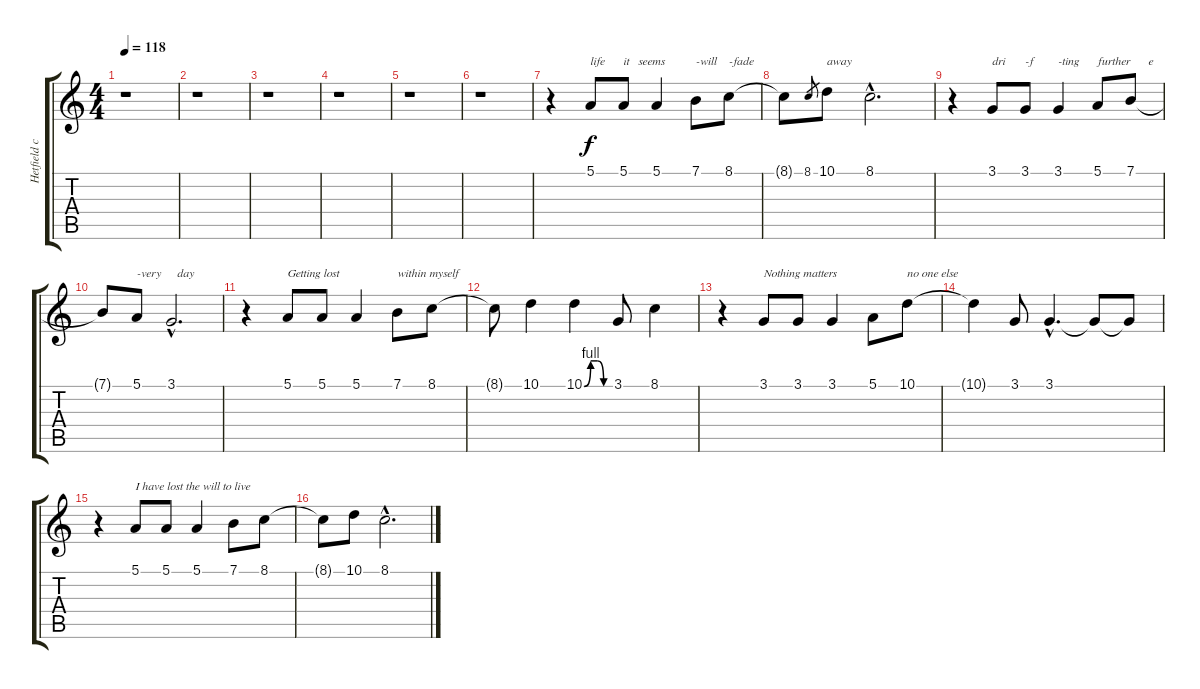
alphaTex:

\track ("Hetfield chant" "Hetfield c") {instrument stringensemble1}
\staff {score tabs}
\tuning (E4 B3 G3 D3 A2 E2) {hide}
\ts (4 4)
\tempo 118
\clef g2
\ks c
r.1{dy f} |
r.1 |
r.1 |
r.1 |
r.1 |
r.1 |
r.4 5.1.8{txt "life"} 5.1.8{txt "it   seems     "} 5.1.4 7.1.8{txt "-will"} 8.1.8{txt "-fade"} |
8.1{t}.8 8.1.8{gr} 10.1.8{txt "away"} 8.1{hac}.2{d} |
r.4 3.1.8{txt "dri"} 3.1.8{txt "-f"} 3.1.4{txt "-ting"} 5.1.8{txt "further"} 7.1.8{txt "      e"} |
7.1{t}.8 5.1.8{txt "-very"} 3.1{hac}.2{d txt "  day"} |
r.4 5.1.8{txt "Getting lost"} 5.1.8 5.1.4 7.1.8{txt "within myself"} 8.1.8 |
8.1{t}.8 10.1.4 10.1{be (custom 0 0 15 4 30 4 45 0 60 0)}.4 3.1.8 8.1.4 |
r.4 3.1.8{txt "Nothing matters"} 3.1.8 3.1.4 5.1.8 10.1.8{txt "no one else"} |
10.1{t}.4 3.1.8 3.1{hac}.4{d} 3.1{t}.8 3.1{t}.8 |
r.4 5.1.8{txt "I have lost the will to live"} 5.1.8 5.1.4 7.1.8 8.1.8 |
8.1{t}.8 10.1.8 8.1{hac}.2{d}
